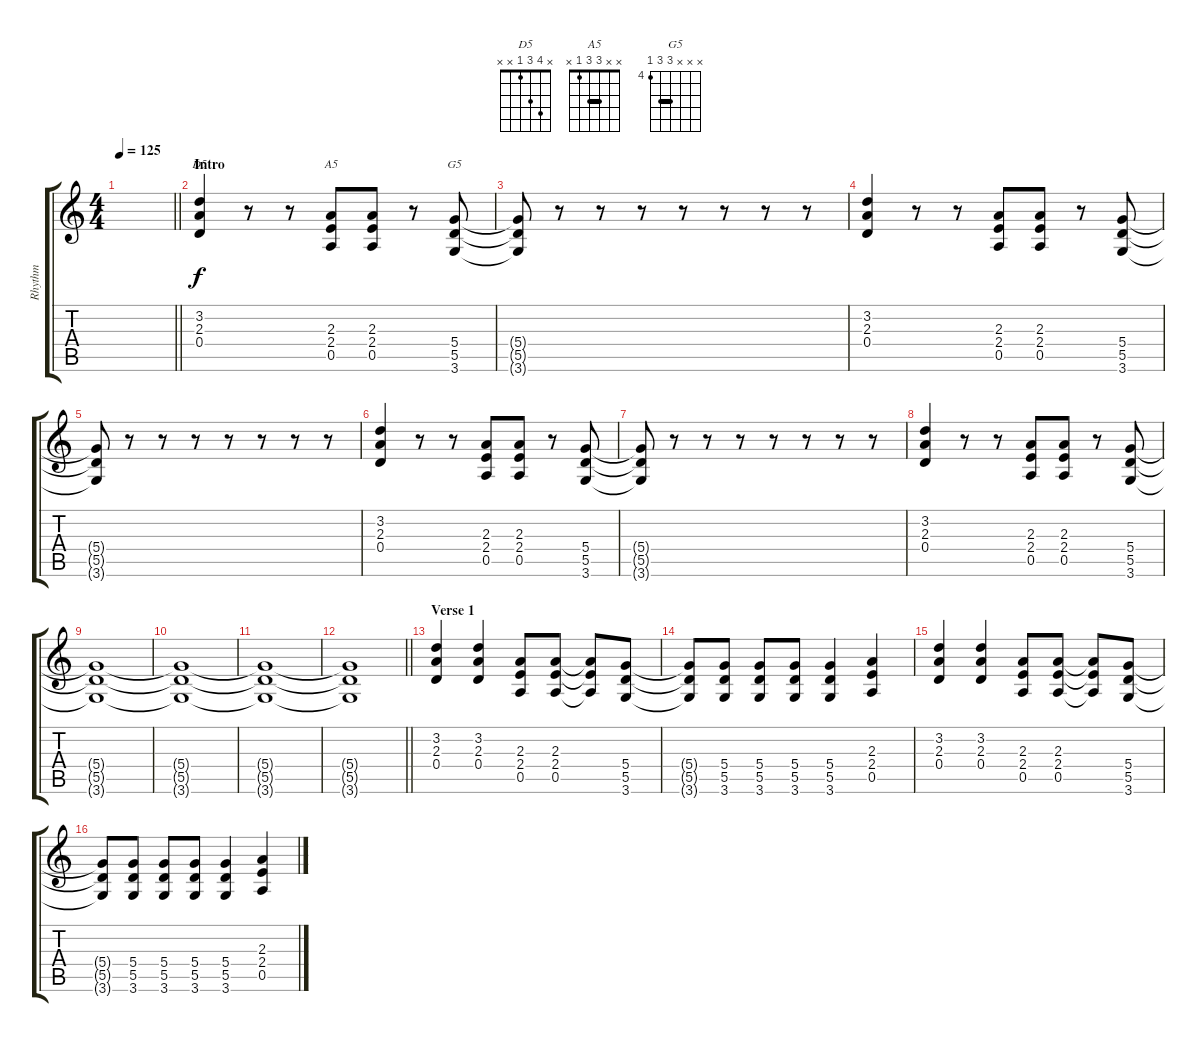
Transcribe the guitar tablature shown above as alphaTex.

\track ("Rhythm" "Rhythm") {instrument acousticguitarsteel}
\staff {score tabs}
\tuning (E4 B3 G3 D3 A2 E2) {hide}
\chord ("D5" x 4 3 1 x x)
\chord ("A5" x x 3 3 1 x) {barre 3}
\chord ("G5" x x x 6 6 4) {firstfret 4 barre 6}
\ts (4 4)
\tempo 125
\clef g2
\barLineRight lightlight
\ks c
|
\section ("" "Intro")
(3.2 2.3 0.4).4{ch "D5"} r.8 r.8 (2.3 2.4 0.5).8{ch "A5"} (2.3 2.4 0.5).8 r.8 (5.4 5.5 3.6).8{ch "G5"} |
(5.4{t} 5.5{t} 3.6{t}).8 r.8 r.8 r.8 r.8 r.8 r.8 r.8 |
(3.2 2.3 0.4).4 r.8 r.8 (2.3 2.4 0.5).8 (2.3 2.4 0.5).8 r.8 (5.4 5.5 3.6).8 |
(5.4{t} 5.5{t} 3.6{t}).8 r.8 r.8 r.8 r.8 r.8 r.8 r.8 |
(3.2 2.3 0.4).4 r.8 r.8 (2.3 2.4 0.5).8 (2.3 2.4 0.5).8 r.8 (5.4 5.5 3.6).8 |
(5.4{t} 5.5{t} 3.6{t}).8 r.8 r.8 r.8 r.8 r.8 r.8 r.8 |
(3.2 2.3 0.4).4 r.8 r.8 (2.3 2.4 0.5).8 (2.3 2.4 0.5).8 r.8 (5.4 5.5 3.6).8 |
(5.4{t} 5.5{t} 3.6{t}).1 |
(5.4{t} 5.5{t} 3.6{t}).1 |
(5.4{t} 5.5{t} 3.6{t}).1 |
\barLineRight lightlight
(5.4{t} 5.5{t} 3.6{t}).1 |
\section ("" "Verse 1")
(3.2 2.3 0.4).4 (3.2 2.3 0.4).4 (2.3 2.4 0.5).8 (2.3 2.4 0.5).8 (2.3{t} 2.4{t} 0.5{t}).8 (5.4 5.5 3.6).8 |
(5.4{t} 5.5{t} 3.6{t}).8 (5.4 5.5 3.6).8 (5.4 5.5 3.6).8 (5.4 5.5 3.6).8 (5.4 5.5 3.6).4 (2.3 2.4 0.5).4 |
(3.2 2.3 0.4).4 (3.2 2.3 0.4).4 (2.3 2.4 0.5).8 (2.3 2.4 0.5).8 (2.3{t} 2.4{t} 0.5{t}).8 (5.4 5.5 3.6).8 |
(5.4{t} 5.5{t} 3.6{t}).8 (5.4 5.5 3.6).8 (5.4 5.5 3.6).8 (5.4 5.5 3.6).8 (5.4 5.5 3.6).4 (2.3 2.4 0.5).4
